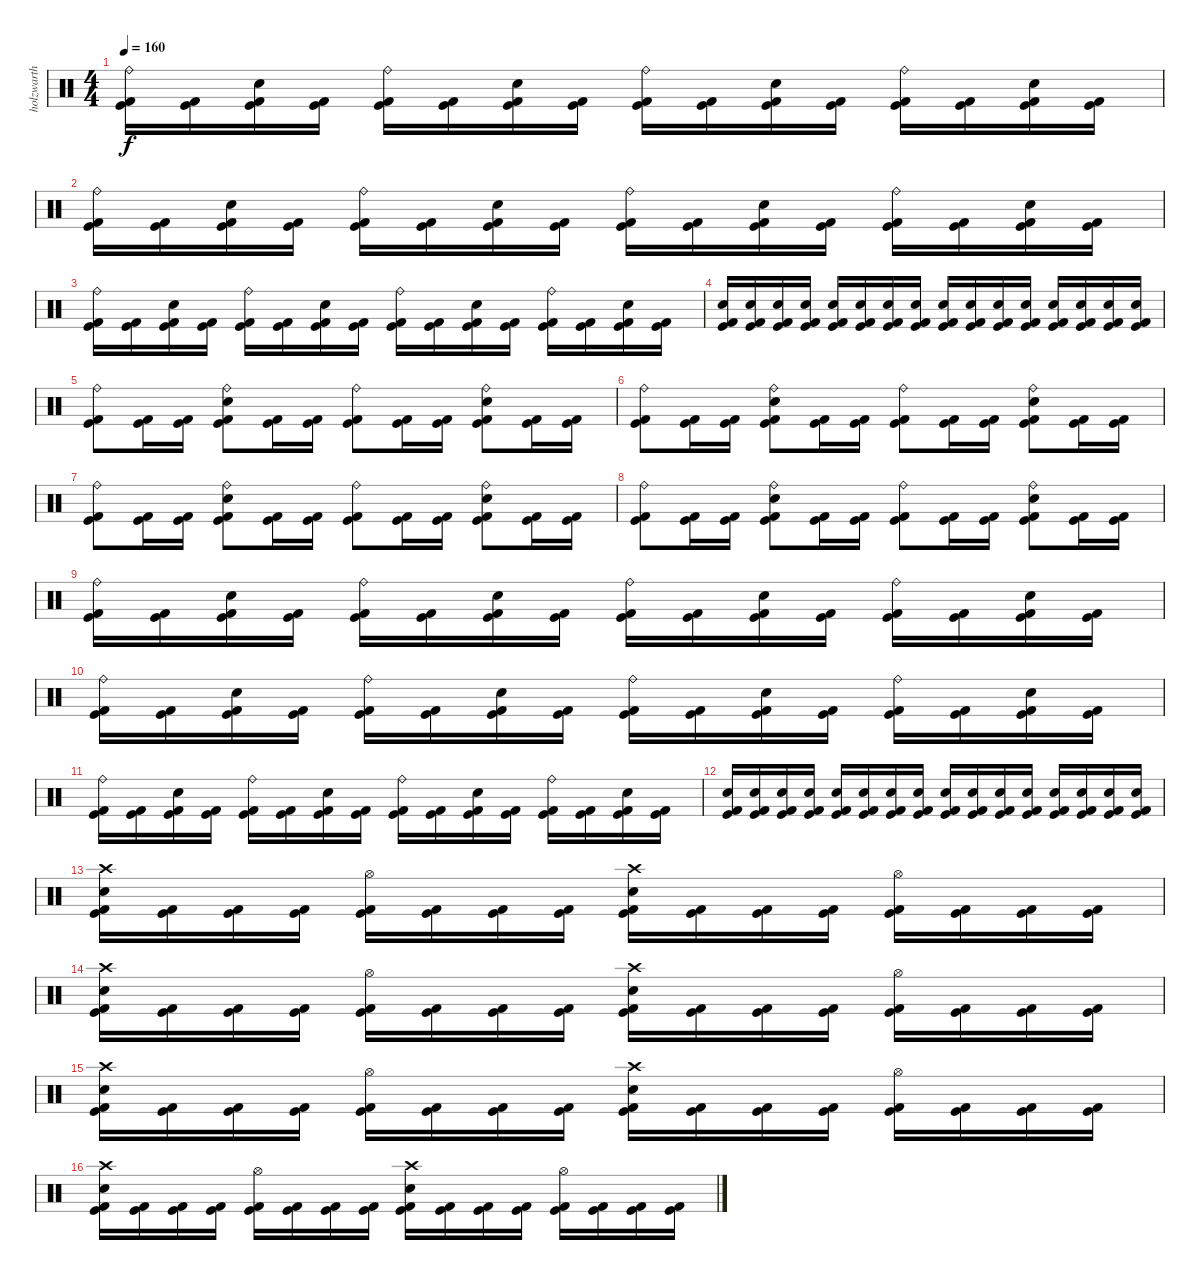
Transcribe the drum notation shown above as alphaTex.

\track ("holzwarth (leo)" "holzwarth ") {instrument percussion}
\staff {score}
\articulation defaults
\ts (4 4)
\tempo 160
\clef neutral
\ks c
("Ride (bell)" "Kick (hit)" "Kick (hit) 2").16{dy f} ("Kick (hit)" "Kick (hit) 2").16 ("Snare (hit) 2" "Kick (hit)" "Kick (hit) 2").16 ("Kick (hit)" "Kick (hit) 2").16 ("Ride (bell)" "Kick (hit)" "Kick (hit) 2").16 ("Kick (hit)" "Kick (hit) 2").16 ("Snare (hit) 2" "Kick (hit)" "Kick (hit) 2").16 ("Kick (hit)" "Kick (hit) 2").16 ("Ride (bell)" "Kick (hit)" "Kick (hit) 2").16 ("Kick (hit)" "Kick (hit) 2").16 ("Snare (hit) 2" "Kick (hit)" "Kick (hit) 2").16 ("Kick (hit)" "Kick (hit) 2").16 ("Ride (bell)" "Kick (hit)" "Kick (hit) 2").16 ("Kick (hit)" "Kick (hit) 2").16 ("Snare (hit) 2" "Kick (hit)" "Kick (hit) 2").16 ("Kick (hit)" "Kick (hit) 2").16 |
("Ride (bell)" "Kick (hit)" "Kick (hit) 2").16 ("Kick (hit)" "Kick (hit) 2").16 ("Snare (hit) 2" "Kick (hit)" "Kick (hit) 2").16 ("Kick (hit)" "Kick (hit) 2").16 ("Ride (bell)" "Kick (hit)" "Kick (hit) 2").16 ("Kick (hit)" "Kick (hit) 2").16 ("Snare (hit) 2" "Kick (hit)" "Kick (hit) 2").16 ("Kick (hit)" "Kick (hit) 2").16 ("Ride (bell)" "Kick (hit)" "Kick (hit) 2").16 ("Kick (hit)" "Kick (hit) 2").16 ("Snare (hit) 2" "Kick (hit)" "Kick (hit) 2").16 ("Kick (hit)" "Kick (hit) 2").16 ("Ride (bell)" "Kick (hit)" "Kick (hit) 2").16 ("Kick (hit)" "Kick (hit) 2").16 ("Snare (hit) 2" "Kick (hit)" "Kick (hit) 2").16 ("Kick (hit)" "Kick (hit) 2").16 |
("Ride (bell)" "Kick (hit)" "Kick (hit) 2").16 ("Kick (hit)" "Kick (hit) 2").16 ("Snare (hit) 2" "Kick (hit)" "Kick (hit) 2").16 ("Kick (hit)" "Kick (hit) 2").16 ("Ride (bell)" "Kick (hit)" "Kick (hit) 2").16 ("Kick (hit)" "Kick (hit) 2").16 ("Snare (hit) 2" "Kick (hit)" "Kick (hit) 2").16 ("Kick (hit)" "Kick (hit) 2").16 ("Ride (bell)" "Kick (hit)" "Kick (hit) 2").16 ("Kick (hit)" "Kick (hit) 2").16 ("Snare (hit) 2" "Kick (hit)" "Kick (hit) 2").16 ("Kick (hit)" "Kick (hit) 2").16 ("Ride (bell)" "Kick (hit)" "Kick (hit) 2").16 ("Kick (hit)" "Kick (hit) 2").16 ("Snare (hit) 2" "Kick (hit)" "Kick (hit) 2").16 ("Kick (hit)" "Kick (hit) 2").16 |
("Snare (hit) 2" "Kick (hit)" "Kick (hit) 2").16 ("Snare (hit) 2" "Kick (hit)" "Kick (hit) 2").16 ("Snare (hit) 2" "Kick (hit)" "Kick (hit) 2").16 ("Snare (hit) 2" "Kick (hit)" "Kick (hit) 2").16 ("Snare (hit) 2" "Kick (hit)" "Kick (hit) 2").16 ("Snare (hit) 2" "Kick (hit)" "Kick (hit) 2").16 ("Snare (hit) 2" "Kick (hit)" "Kick (hit) 2").16 ("Snare (hit) 2" "Kick (hit)" "Kick (hit) 2").16 ("Snare (hit) 2" "Kick (hit)" "Kick (hit) 2").16 ("Snare (hit) 2" "Kick (hit)" "Kick (hit) 2").16 ("Snare (hit) 2" "Kick (hit)" "Kick (hit) 2").16 ("Snare (hit) 2" "Kick (hit)" "Kick (hit) 2").16 ("Snare (hit) 2" "Kick (hit)" "Kick (hit) 2").16 ("Snare (hit) 2" "Kick (hit)" "Kick (hit) 2").16 ("Snare (hit) 2" "Kick (hit)" "Kick (hit) 2").16 ("Snare (hit) 2" "Kick (hit)" "Kick (hit) 2").16 |
("Ride (bell)" "Kick (hit) 2" "Kick (hit)").8 ("Kick (hit) 2" "Kick (hit)").16 ("Kick (hit) 2" "Kick (hit)").16 ("Snare (hit) 2" "Ride (bell)" "Kick (hit) 2" "Kick (hit)").8 ("Kick (hit) 2" "Kick (hit)").16 ("Kick (hit) 2" "Kick (hit)").16 ("Ride (bell)" "Kick (hit) 2" "Kick (hit)").8 ("Kick (hit) 2" "Kick (hit)").16 ("Kick (hit) 2" "Kick (hit)").16 ("Snare (hit) 2" "Ride (bell)" "Kick (hit) 2" "Kick (hit)").8 ("Kick (hit) 2" "Kick (hit)").16 ("Kick (hit) 2" "Kick (hit)").16 |
("Ride (bell)" "Kick (hit) 2" "Kick (hit)").8 ("Kick (hit) 2" "Kick (hit)").16 ("Kick (hit) 2" "Kick (hit)").16 ("Snare (hit) 2" "Ride (bell)" "Kick (hit) 2" "Kick (hit)").8 ("Kick (hit) 2" "Kick (hit)").16 ("Kick (hit) 2" "Kick (hit)").16 ("Ride (bell)" "Kick (hit) 2" "Kick (hit)").8 ("Kick (hit) 2" "Kick (hit)").16 ("Kick (hit) 2" "Kick (hit)").16 ("Snare (hit) 2" "Ride (bell)" "Kick (hit) 2" "Kick (hit)").8 ("Kick (hit) 2" "Kick (hit)").16 ("Kick (hit) 2" "Kick (hit)").16 |
("Ride (bell)" "Kick (hit) 2" "Kick (hit)").8 ("Kick (hit) 2" "Kick (hit)").16 ("Kick (hit) 2" "Kick (hit)").16 ("Snare (hit) 2" "Ride (bell)" "Kick (hit) 2" "Kick (hit)").8 ("Kick (hit) 2" "Kick (hit)").16 ("Kick (hit) 2" "Kick (hit)").16 ("Ride (bell)" "Kick (hit) 2" "Kick (hit)").8 ("Kick (hit) 2" "Kick (hit)").16 ("Kick (hit) 2" "Kick (hit)").16 ("Snare (hit) 2" "Ride (bell)" "Kick (hit) 2" "Kick (hit)").8 ("Kick (hit) 2" "Kick (hit)").16 ("Kick (hit) 2" "Kick (hit)").16 |
("Ride (bell)" "Kick (hit) 2" "Kick (hit)").8 ("Kick (hit) 2" "Kick (hit)").16 ("Kick (hit) 2" "Kick (hit)").16 ("Snare (hit) 2" "Ride (bell)" "Kick (hit) 2" "Kick (hit)").8 ("Kick (hit) 2" "Kick (hit)").16 ("Kick (hit) 2" "Kick (hit)").16 ("Ride (bell)" "Kick (hit) 2" "Kick (hit)").8 ("Kick (hit) 2" "Kick (hit)").16 ("Kick (hit) 2" "Kick (hit)").16 ("Snare (hit) 2" "Ride (bell)" "Kick (hit) 2" "Kick (hit)").8 ("Kick (hit) 2" "Kick (hit)").16 ("Kick (hit) 2" "Kick (hit)").16 |
("Ride (bell)" "Kick (hit)" "Kick (hit) 2").16 ("Kick (hit)" "Kick (hit) 2").16 ("Snare (hit) 2" "Kick (hit)" "Kick (hit) 2").16 ("Kick (hit)" "Kick (hit) 2").16 ("Ride (bell)" "Kick (hit)" "Kick (hit) 2").16 ("Kick (hit)" "Kick (hit) 2").16 ("Snare (hit) 2" "Kick (hit)" "Kick (hit) 2").16 ("Kick (hit)" "Kick (hit) 2").16 ("Ride (bell)" "Kick (hit)" "Kick (hit) 2").16 ("Kick (hit)" "Kick (hit) 2").16 ("Snare (hit) 2" "Kick (hit)" "Kick (hit) 2").16 ("Kick (hit)" "Kick (hit) 2").16 ("Ride (bell)" "Kick (hit)" "Kick (hit) 2").16 ("Kick (hit)" "Kick (hit) 2").16 ("Snare (hit) 2" "Kick (hit)" "Kick (hit) 2").16 ("Kick (hit)" "Kick (hit) 2").16 |
("Ride (bell)" "Kick (hit)" "Kick (hit) 2").16 ("Kick (hit)" "Kick (hit) 2").16 ("Snare (hit) 2" "Kick (hit)" "Kick (hit) 2").16 ("Kick (hit)" "Kick (hit) 2").16 ("Ride (bell)" "Kick (hit)" "Kick (hit) 2").16 ("Kick (hit)" "Kick (hit) 2").16 ("Snare (hit) 2" "Kick (hit)" "Kick (hit) 2").16 ("Kick (hit)" "Kick (hit) 2").16 ("Ride (bell)" "Kick (hit)" "Kick (hit) 2").16 ("Kick (hit)" "Kick (hit) 2").16 ("Snare (hit) 2" "Kick (hit)" "Kick (hit) 2").16 ("Kick (hit)" "Kick (hit) 2").16 ("Ride (bell)" "Kick (hit)" "Kick (hit) 2").16 ("Kick (hit)" "Kick (hit) 2").16 ("Snare (hit) 2" "Kick (hit)" "Kick (hit) 2").16 ("Kick (hit)" "Kick (hit) 2").16 |
("Ride (bell)" "Kick (hit)" "Kick (hit) 2").16 ("Kick (hit)" "Kick (hit) 2").16 ("Snare (hit) 2" "Kick (hit)" "Kick (hit) 2").16 ("Kick (hit)" "Kick (hit) 2").16 ("Ride (bell)" "Kick (hit)" "Kick (hit) 2").16 ("Kick (hit)" "Kick (hit) 2").16 ("Snare (hit) 2" "Kick (hit)" "Kick (hit) 2").16 ("Kick (hit)" "Kick (hit) 2").16 ("Ride (bell)" "Kick (hit)" "Kick (hit) 2").16 ("Kick (hit)" "Kick (hit) 2").16 ("Snare (hit) 2" "Kick (hit)" "Kick (hit) 2").16 ("Kick (hit)" "Kick (hit) 2").16 ("Ride (bell)" "Kick (hit)" "Kick (hit) 2").16 ("Kick (hit)" "Kick (hit) 2").16 ("Snare (hit) 2" "Kick (hit)" "Kick (hit) 2").16 ("Kick (hit)" "Kick (hit) 2").16 |
("Snare (hit) 2" "Kick (hit)" "Kick (hit) 2").16 ("Snare (hit) 2" "Kick (hit)" "Kick (hit) 2").16 ("Snare (hit) 2" "Kick (hit)" "Kick (hit) 2").16 ("Snare (hit) 2" "Kick (hit)" "Kick (hit) 2").16 ("Snare (hit) 2" "Kick (hit)" "Kick (hit) 2").16 ("Snare (hit) 2" "Kick (hit)" "Kick (hit) 2").16 ("Snare (hit) 2" "Kick (hit)" "Kick (hit) 2").16 ("Snare (hit) 2" "Kick (hit)" "Kick (hit) 2").16 ("Snare (hit) 2" "Kick (hit)" "Kick (hit) 2").16 ("Snare (hit) 2" "Kick (hit)" "Kick (hit) 2").16 ("Snare (hit) 2" "Kick (hit)" "Kick (hit) 2").16 ("Snare (hit) 2" "Kick (hit)" "Kick (hit) 2").16 ("Snare (hit) 2" "Kick (hit)" "Kick (hit) 2").16 ("Snare (hit) 2" "Kick (hit)" "Kick (hit) 2").16 ("Snare (hit) 2" "Kick (hit)" "Kick (hit) 2").16 ("Snare (hit) 2" "Kick (hit)" "Kick (hit) 2").16 |
("Crash high (hit)" "Snare (hit) 2" "Kick (hit)" "Kick (hit) 2").16 ("Kick (hit)" "Kick (hit) 2").16 ("Kick (hit)" "Kick (hit) 2").16 ("Kick (hit)" "Kick (hit) 2").16 ("Hi-Hat (open)" "Kick (hit)" "Kick (hit) 2").16 ("Kick (hit)" "Kick (hit) 2").16 ("Kick (hit)" "Kick (hit) 2").16 ("Kick (hit)" "Kick (hit) 2").16 ("Crash high (hit)" "Snare (hit) 2" "Kick (hit)" "Kick (hit) 2").16 ("Kick (hit)" "Kick (hit) 2").16 ("Kick (hit)" "Kick (hit) 2").16 ("Kick (hit)" "Kick (hit) 2").16 ("Hi-Hat (open)" "Kick (hit)" "Kick (hit) 2").16 ("Kick (hit)" "Kick (hit) 2").16 ("Kick (hit)" "Kick (hit) 2").16 ("Kick (hit)" "Kick (hit) 2").16 |
("Crash high (hit)" "Snare (hit) 2" "Kick (hit)" "Kick (hit) 2").16 ("Kick (hit)" "Kick (hit) 2").16 ("Kick (hit)" "Kick (hit) 2").16 ("Kick (hit)" "Kick (hit) 2").16 ("Hi-Hat (open)" "Kick (hit)" "Kick (hit) 2").16 ("Kick (hit)" "Kick (hit) 2").16 ("Kick (hit)" "Kick (hit) 2").16 ("Kick (hit)" "Kick (hit) 2").16 ("Crash high (hit)" "Snare (hit) 2" "Kick (hit)" "Kick (hit) 2").16 ("Kick (hit)" "Kick (hit) 2").16 ("Kick (hit)" "Kick (hit) 2").16 ("Kick (hit)" "Kick (hit) 2").16 ("Hi-Hat (open)" "Kick (hit)" "Kick (hit) 2").16 ("Kick (hit)" "Kick (hit) 2").16 ("Kick (hit)" "Kick (hit) 2").16 ("Kick (hit)" "Kick (hit) 2").16 |
("Crash high (hit)" "Snare (hit) 2" "Kick (hit)" "Kick (hit) 2").16 ("Kick (hit)" "Kick (hit) 2").16 ("Kick (hit)" "Kick (hit) 2").16 ("Kick (hit)" "Kick (hit) 2").16 ("Hi-Hat (open)" "Kick (hit)" "Kick (hit) 2").16 ("Kick (hit)" "Kick (hit) 2").16 ("Kick (hit)" "Kick (hit) 2").16 ("Kick (hit)" "Kick (hit) 2").16 ("Crash high (hit)" "Snare (hit) 2" "Kick (hit)" "Kick (hit) 2").16 ("Kick (hit)" "Kick (hit) 2").16 ("Kick (hit)" "Kick (hit) 2").16 ("Kick (hit)" "Kick (hit) 2").16 ("Hi-Hat (open)" "Kick (hit)" "Kick (hit) 2").16 ("Kick (hit)" "Kick (hit) 2").16 ("Kick (hit)" "Kick (hit) 2").16 ("Kick (hit)" "Kick (hit) 2").16 |
("Crash high (hit)" "Snare (hit) 2" "Kick (hit)" "Kick (hit) 2").16 ("Kick (hit)" "Kick (hit) 2").16 ("Kick (hit)" "Kick (hit) 2").16 ("Kick (hit)" "Kick (hit) 2").16 ("Hi-Hat (open)" "Kick (hit)" "Kick (hit) 2").16 ("Kick (hit)" "Kick (hit) 2").16 ("Kick (hit)" "Kick (hit) 2").16 ("Kick (hit)" "Kick (hit) 2").16 ("Crash high (hit)" "Snare (hit) 2" "Kick (hit)" "Kick (hit) 2").16 ("Kick (hit)" "Kick (hit) 2").16 ("Kick (hit)" "Kick (hit) 2").16 ("Kick (hit)" "Kick (hit) 2").16 ("Hi-Hat (open)" "Kick (hit)" "Kick (hit) 2").16 ("Kick (hit)" "Kick (hit) 2").16 ("Kick (hit)" "Kick (hit) 2").16 ("Kick (hit)" "Kick (hit) 2").16
